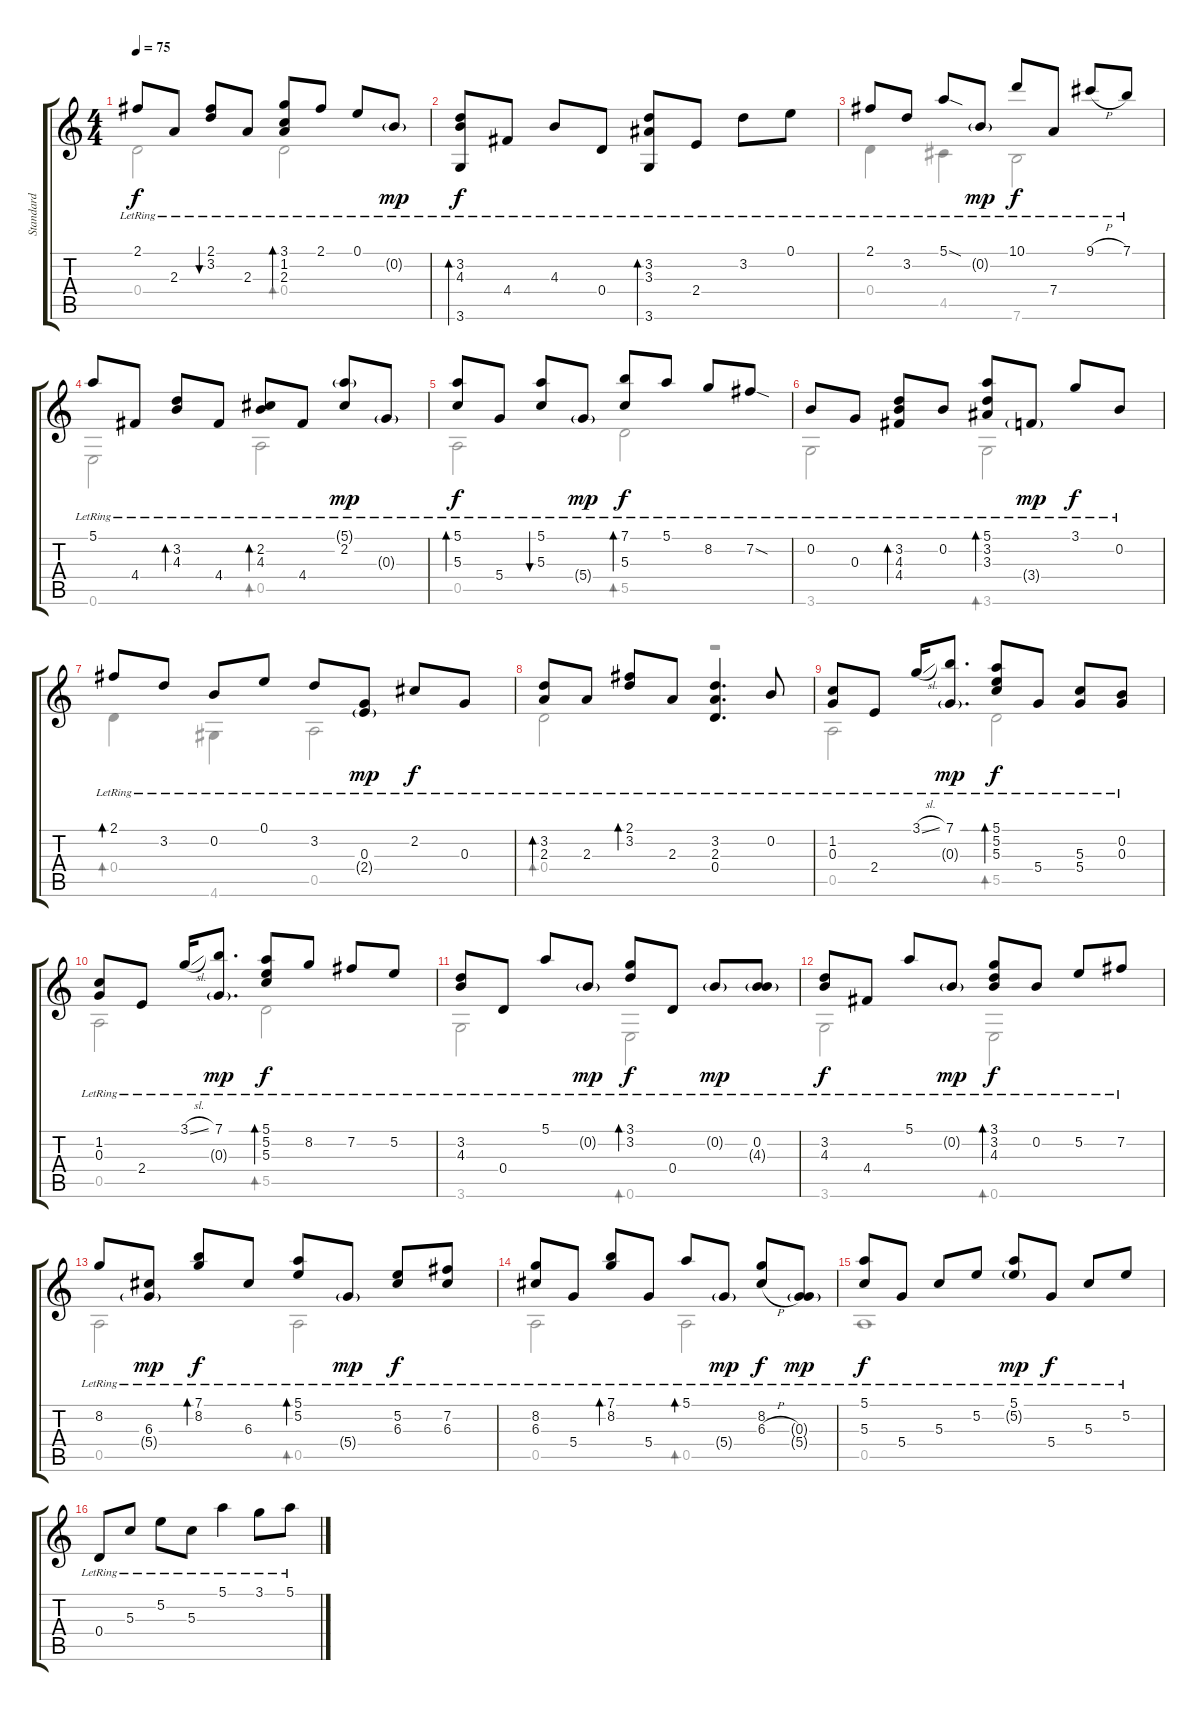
\track ("Standard" "Standard") {instrument acousticguitarsteel}
\staff {score tabs}
\tuning (E4 B3 G3 D3 A2 E2) {hide}
\voice
\ts (4 4)
\tempo 75
\clef g2
\ks c
2.1{lr}.8{dy f} 2.3{lr}.8 (2.1{lr} 3.2{lr}).8{bu 30} 2.3{lr}.8 (3.1{lr} 1.2{lr} 2.3{lr}).8{bd 30} 2.1{lr}.8 0.1{lr}.8 0.2{g lr}.8{dy mp} |
(3.2{lr} 4.3{lr} 3.6{lr}).8{bd 30 dy f} 4.4{lr}.8 4.3{lr}.8 0.4{lr}.8 (3.2{lr} 3.3{lr} 3.6{lr}).8{bd 30} 2.4{lr}.8 3.2{lr}.8 0.1{lr}.8 |
2.1{lr}.8 3.2{lr}.8 5.1{sod lr}.8 0.2{g lr}.8{dy mp} 10.1{lr}.8{dy f} 7.4{lr}.8 9.1{h lr}.8 7.1{lr}.8 |
5.1{lr}.8 4.4{lr}.8 (3.2{lr} 4.3{lr}).8{bd 30} 4.4{lr}.8 (2.2{lr} 4.3{lr}).8{bd 30} 4.4{lr}.8 (5.1{g lr} 2.2{lr}).8{dy mp} 0.3{g lr}.8 |
(5.1{lr} 5.3{lr}).8{bd 30 dy f} 5.4{lr}.8 (5.1{lr} 5.3{lr}).8{bu 30} 5.4{g lr}.8{dy mp} (7.1{lr} 5.3{lr}).8{bd 30 dy f} 5.1{lr}.8 8.2{lr}.8 7.2{sod lr}.8 |
0.2{lr}.8 0.3{lr}.8 (3.2{lr} 4.3{lr} 4.4{lr}).8{bd 30} 0.2{lr}.8 (5.1{lr} 3.2{lr} 3.3{lr}).8{bd 30} 3.4{g lr}.8{dy mp} 3.1{lr}.8{dy f} 0.2{lr}.8 |
2.1{lr}.8{bd 30} 3.2{lr}.8 0.2{lr}.8 0.1{lr}.8 3.2{lr}.8 (0.3{lr} 2.4{g lr}).8{dy mp} 2.2{lr}.8{dy f} 0.3{lr}.8 |
(3.2{lr} 2.3{lr}).8{bd 30} 2.3{lr}.8 (2.1{lr} 3.2{lr}).8{bd 30} 2.3{lr}.8 (3.2{lr} 2.3{lr} 0.4{lr}).4{d} 0.2{lr}.8 |
(1.2{lr} 0.3{lr}).8 2.4{lr}.8 3.1{sl lr}.16 (7.1{lr} 0.3{g lr}).8{d dy mp} (5.1{lr} 5.2{lr} 5.3{lr}).8{bd 30 dy f} 5.4{lr}.8 (5.3{lr} 5.4{lr}).8 (0.2{lr} 0.3{lr}).8 |
(1.2{lr} 0.3{lr}).8 2.4{lr}.8 3.1{sl lr}.16 (7.1{lr} 0.3{g lr}).8{d dy mp} (5.1{lr} 5.2{lr} 5.3{lr}).8{bd 30 dy f} 8.2{lr}.8 7.2{lr}.8 5.2{lr}.8 |
(3.2{lr} 4.3{lr}).8 0.4{lr}.8 5.1{lr}.8 0.2{g lr}.8{dy mp} (3.1{lr} 3.2{lr}).8{bd 30 dy f} 0.4{lr}.8 0.2{g lr}.8{dy mp} (0.2{lr} 4.3{g lr}).8 |
(3.2{lr} 4.3{lr}).8{dy f} 4.4{lr}.8 5.1{lr}.8 0.2{g lr}.8{dy mp} (3.1{lr} 3.2{lr} 4.3{lr}).8{bd 30 dy f} 0.2{lr}.8 5.2{lr}.8 7.2{lr}.8 |
8.2{lr}.8 (6.3{lr} 5.4{g lr}).8{dy mp} (7.1{lr} 8.2{lr}).8{bd 30 dy f} 6.3{lr}.8 (5.1{lr} 5.2{lr}).8{bd 30} 5.4{g lr}.8{dy mp} (5.2{lr} 6.3{lr}).8{dy f} (7.2{lr} 6.3{lr}).8 |
(8.2{lr} 6.3{lr}).8 5.4{lr}.8 (7.1{lr} 8.2{lr}).8{bd 30} 5.4{lr}.8 5.1{lr}.8{bd 30} 5.4{g lr}.8{dy mp} (8.2{lr} 6.3{h lr}).8{dy f} (0.3{g lr} 5.4{g lr}).8{dy mp} |
(5.1{lr} 5.3{lr}).8{dy f} 5.4{lr}.8 5.3{lr}.8 5.2{lr}.8 (5.1{lr} 5.2{g lr}).8{dy mp} 5.4{lr}.8{dy f} 5.3{lr}.8 5.2{lr}.8 |
0.4{lr}.8 5.3{lr}.8 5.2{lr}.8 5.3{lr}.8 5.1{lr}.4 3.1{lr}.8 5.1{lr}.8
\voice
\clef g2
\ottava regular
\simile none
\ks c
0.4.2{dy f} 0.4.2{bd 30} |
|
0.4.4 4.5.4 7.6.2 |
0.6.2 0.5.2{bd 30} |
0.5.2 5.5.2{bd 30} |
3.6.2 3.6.2{bd 30} |
0.4.4{bd 30} 4.6.4 0.5.2 |
0.4.2{bd 30} r.2 |
0.5.2 5.5.2{bd 30} |
0.5.2 5.5.2{bd 30} |
3.6.2 0.6.2{bd 30} |
3.6.2 0.6.2{bd 30} |
0.5.2 0.5.2{bd 30} |
0.5.2 0.5.2{bd 30} |
0.5.1 |
